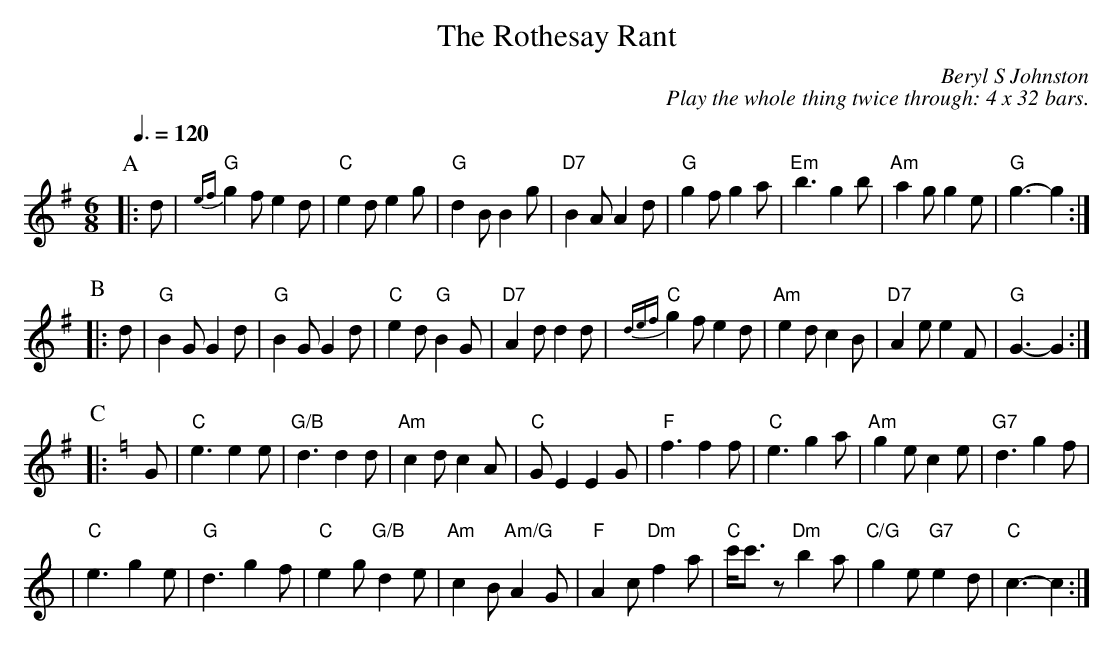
X:1
T:The Rothesay Rant
C:Beryl S Johnston
C:Play the whole thing twice through: 4 x 32 bars.
Q:3/8=120
M:6/8
L:1/8
K:G
P:A
|:d | "G"{ef}g2f e2d | "C"e2d e2g | "G"d2B B2g | "D7"B2A A2d |\
"G"g2f g2a | "Em"b3 g2b | "Am"a2g g2e | "G"g3- g2 :|
P:B
|: d | "G"B2G G2d | "G"B2G G2d | "C"e2d "G"B2G | "D7"A2d d2 d |\
"C"{def}g2f e2d | "Am"e2d c2B | "D7"A2e e2F | "G"G3- G2 :|
P:C
K:C
|: G | "C"e3 e2e | "G/B"d3 d2d | "Am"c2d c2A | "C"GE2 E2G |\
"F"f3 f2f | "C"e3 g2a | "Am"g2e c2e | "G7"d3 g2f |
| "C"e3 g2e | "G"d3 g2f | "C"e2g "G/B"d2e | "Am"c2B "Am/G"A2G |\
"F"A2c "Dm"f2a | "C"c'<c'z "Dm"b2a | "C/G"g2e "G7"e2d | "C"c3- c2 :|
